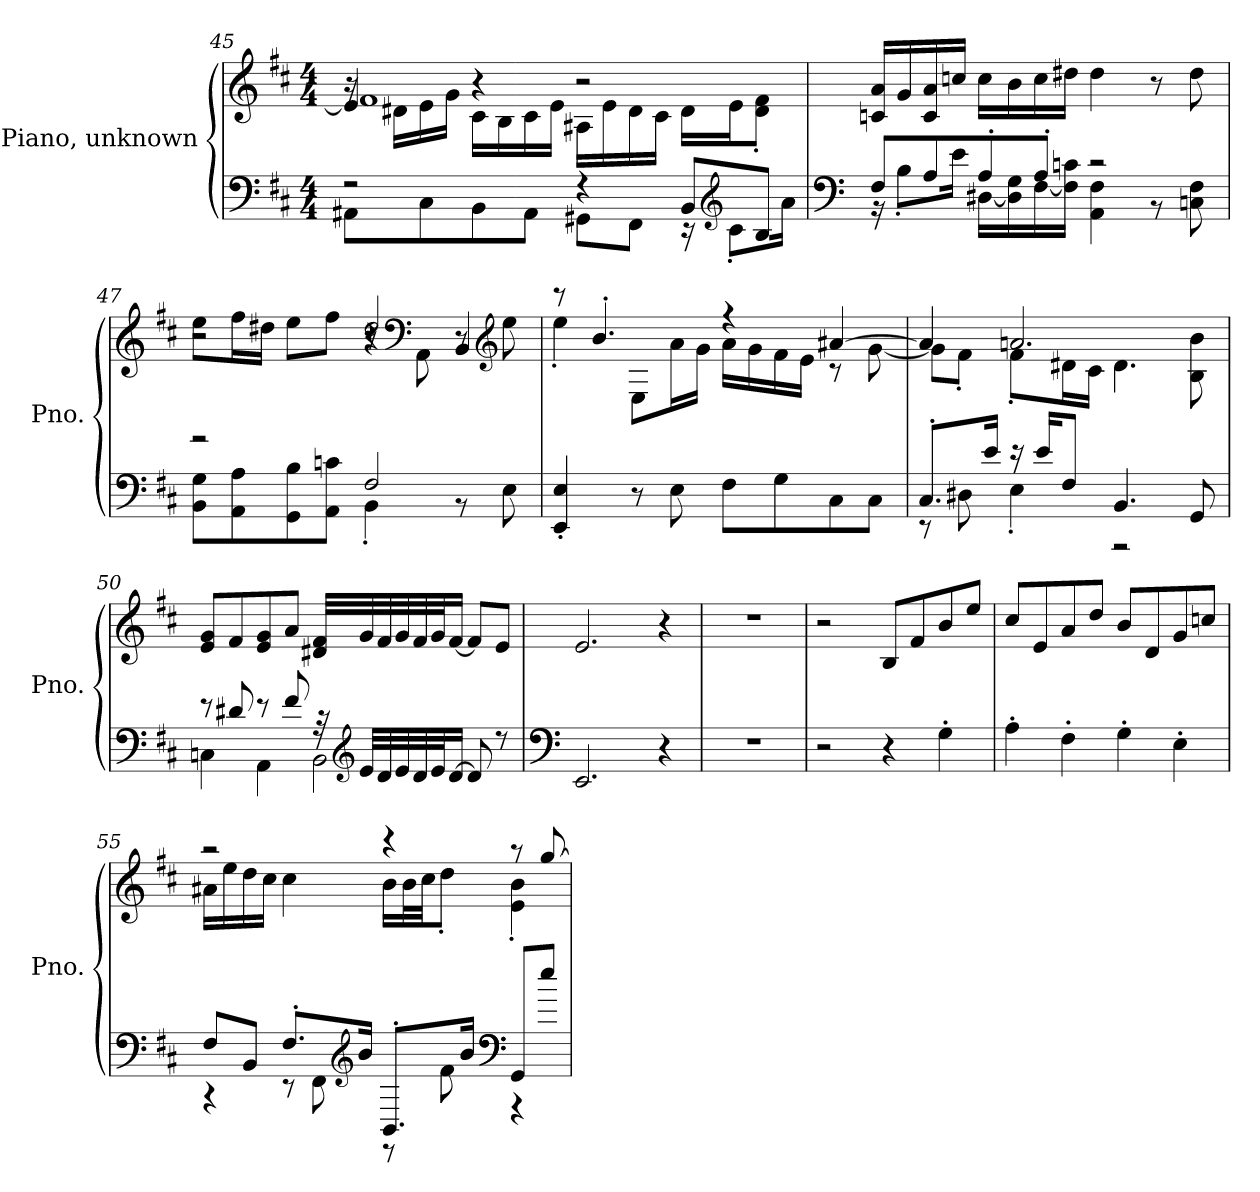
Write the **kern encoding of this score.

**kern	**kern
*part1	*part1
*staff2	*staff1
*I"Piano, unknown	*
*I'Pno.	*
!!LO:LB:g=z
*clefF4	*clefG2
*k[f#c#]	*k[f#c#]
*M4/4	*M4/4
=45	=45
*^	*^
*	*	*	*^
2r	8AA#X\L	4e/]	16r	1f#
.	.	.	16d#X\LL	.
.	8C#\	.	16e\	.
.	.	.	16g\JJ	.
.	8BB\	4r	16c#\LL	.
.	.	.	16B\	.
.	8AA#\J	.	16c#\	.
.	.	.	16e\JJ	.
4r	8GG#X\L	2r	16A#X\LL	.
.	.	.	16e\	.
.	8FF#\J	.	16d#\	.
.	.	.	16c#\JJ	.
8BB/L	16r	.	16d#\LL	.
*clefG2	*	*	*	*
.	8c#'\L	.	16e\J	.
8B/J	.	.	8d#\' 8f#\'J	.
.	16a\Jk	.	.	.
*	*	*v	*v	*v
=46	=46	=46
*clefF4	*	*
8F#/L	16r	16cn/ 16a/LL
.	8B'\L	16g/
8A/	.	16c/ 16a/
.	16e\Jk	16ccn/JJ
8A'/	[16D#X\LL	16cc\LL
.	16D#\] 16G\	16b\
8A'/J	[16F#\	16cc\
.	16F#\] 16cn\JJ	16dd#X\JJ
2r	4AA\ 4F#\	4dd#\
.	8r	8r
.	8Cn\ 8F#\	8dd#\
!!LO:LB:g=z
=47	=47	=47
*	*	*^
*	*	*	*^
2r	8BB\ 8G\L	2r	8ee\L	2r
.	8AA\ 8A\	.	16ff#\L	.
.	.	.	16dd#X\JJ	.
.	8GG\ 8B\	.	8ee\L	.
.	8AA\ 8cn\J	.	8ff#\J	.
2F#/	4BB'\	2dd#/	8r	4r
*	*	*clefF4	*	*
.	.	.	8AA\	.
.	8r	.	8r	4BB/
*	*	*clefG2	*	*
.	8E\	.	8ee\	.
*v	*v	*	*	*
*	*	*v	*v
=48	=48	=48
4EE/' 4E/'	8r	4ee'\
.	4.b'/	.
8r	.	8E\L
8E\	.	16a\L
.	.	16g\JJ
8F#\L	4r	16a\LL
.	.	16g\
8G\	.	16f#\
.	.	16e\JJ
8C#\	[4a#X/	8r
8C#\J	.	[8g\
=49	=49	=49
*^	*	*
8.C#'/L	8r	4a#/]	8g\L]
.	8D#X\	.	8f#'\J
16e/Jk	.	.	.
16r	4E'\	2.an/	8f#'\L
16e/KL	.	.	.
8F#/J	.	.	16d#X\L
.	.	.	16c#\JJ
4.BB/	2r	.	4.d#\
8GG/	.	.	8B\ 8b\
*	*	*v	*v
!!LO:PB:g=z
=50	=50	=50
8r	4Cn\	8e/ 8g/L
8d#X/	.	8f#/
8r	4AA\	8e/ 8g/
8f#/	.	8a/J
32r	2BB\	32d#X/ 32f#/LLL
*clefG2	*	*
32e/LLL	.	32g/
32d#/	.	32f#/
32e/	.	32g/
32d#/	.	32f#/
32e/J	.	32g/J
[16d#/JJ	.	[16f#/JJ
8d#/]	.	8f#/L]
8r	.	8e/J
*v	*v	*
=51	=51
*clefF4	*
2.EE/	2.e/
4r	4r
=52	=52
1r	1r
=53	=53
2r	2r
4r	8B/L
.	8f#/
4G'\	8b/
.	8ee/J
=54	=54
4A'\	8cc#/L
.	8e/
4F#'\	8a/
.	8dd/J
4G'\	8b/L
.	8d/
4E'\	8g/
.	8ccn/J
!!LO:LB:g=z
=55	=55
*^	*^
8F#/L	4r	2r	16a#X\LL
.	.	.	16ee\
8BB/J	.	.	16dd\
.	.	.	16cc#\JJ
8.F#'/L	8r	.	4cc#\
.	8FF#\	.	.
*clefG2	*	*	*
16b/Jk	.	.	.
8.BB'/L	8r	4r	16b\LL
.	.	.	32b\L
.	.	.	32cc#\JJ
.	8f#\	.	8dd'\J
16b/Jk	.	.	.
*clefF4	*	*	*
8GG/L	4r	8r	4e\' 4b\'
8ee/J	.	[8gg/	.
*v	*v	*	*
*	*v	*v
=	=
*-	*-
